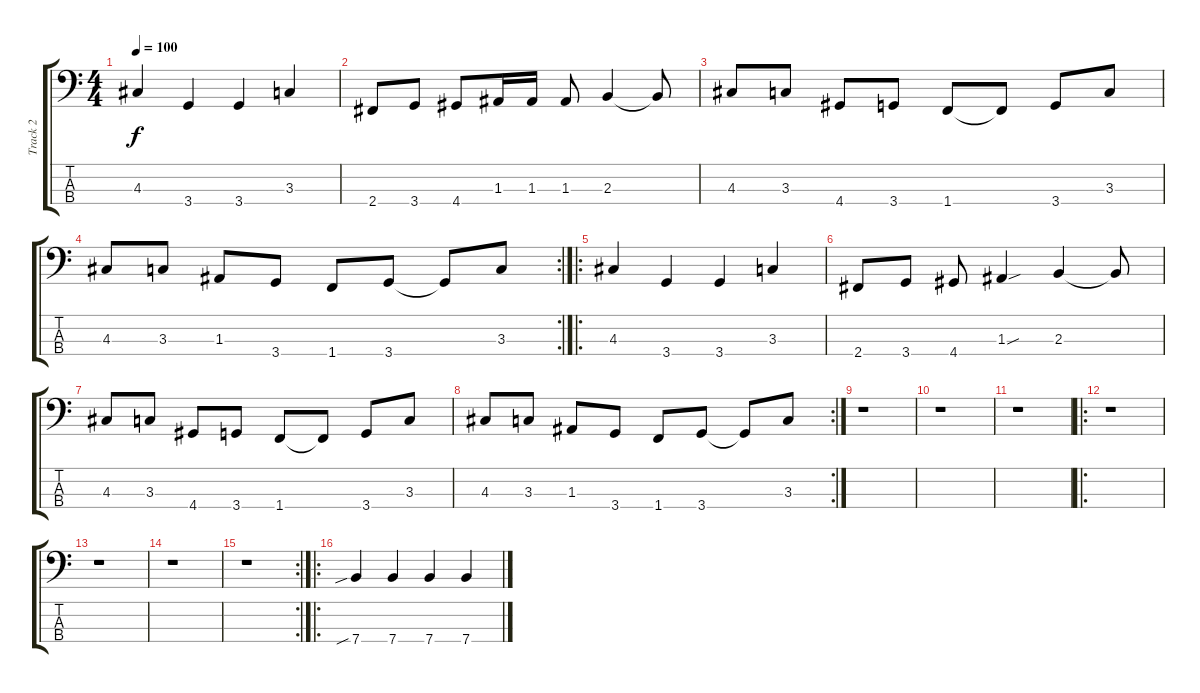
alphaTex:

\track ("Track 2" "Track 2") {instrument electricbasspick}
\staff {score tabs}
\tuning (G2 D2 A1 E1) {hide}
\ts (4 4)
\tempo 100
\clef f4
\ks c
4.3.4{dy f instrument electricbasspick} 3.4.4 3.4.4 3.3.4 |
2.4.8 3.4.8 4.4.8 1.3.16 1.3.16 1.3.8 2.3.4 2.3{t}.8 |
4.3.8 3.3.8 4.4.8 3.4.8 1.4.8 1.4{t}.8 3.4.8 3.3.8 |
\rc 2
4.3.8 3.3.8 1.3.8 3.4.8 1.4.8 3.4.8 3.4{t}.8 3.3.8 |
\ro
4.3.4 3.4.4 3.4.4 3.3.4 |
2.4.8 3.4.8 4.4.8 1.3{sou}.4 2.3.4 2.3{t}.8 |
4.3.8 3.3.8 4.4.8 3.4.8 1.4.8 1.4{t}.8 3.4.8 3.3.8 |
\rc 2
4.3.8 3.3.8 1.3.8 3.4.8 1.4.8 3.4.8 3.4{t}.8 3.3.8 |
r.1 |
r.1 |
r.1 |
\ro
r.1 |
r.1 |
r.1 |
\rc 2
r.1 |
\ro
7.4{sib}.4 7.4.4 7.4.4 7.4.4
